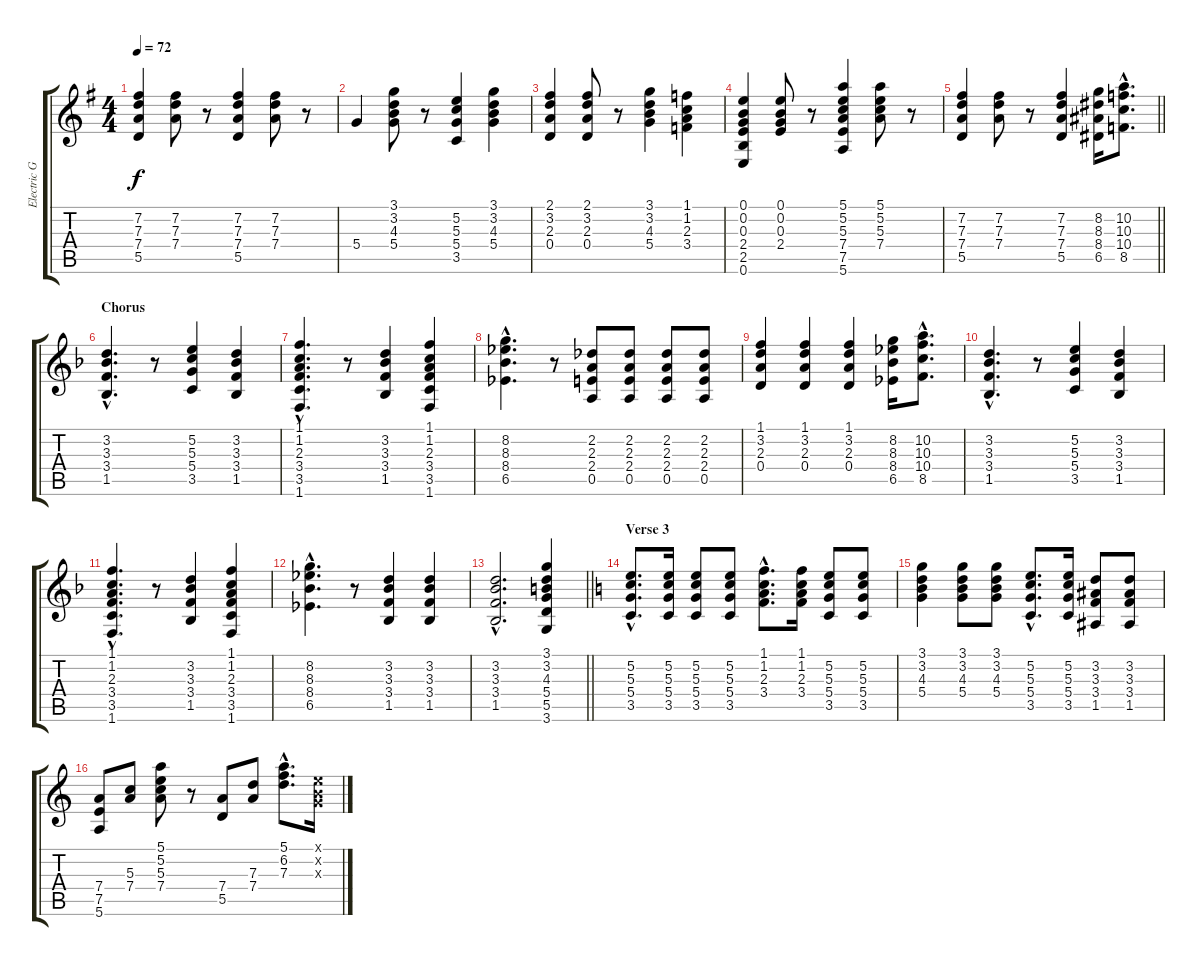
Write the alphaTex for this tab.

\track ("Electric Guitar" "Electric G") {instrument electricguitarclean}
\staff {score tabs}
\tuning (E4 B3 G3 D3 A2 E2) {hide}
\ts (4 4)
\tempo 72
\clef g2
\ks g
(7.2 7.3 7.4 5.5).4{dy f} (7.2 7.3 7.4).8 r.8 (7.2 7.3 7.4 5.5).4 (7.2 7.3 7.4).8 r.8 |
5.4.4 (3.1 3.2 4.3 5.4).8 r.8 (5.2 5.3 5.4 3.5).4 (3.1 3.2 4.3 5.4).4 |
(2.1 3.2 2.3 0.4).4 (2.1 3.2 2.3 0.4).8 r.8 (3.1 3.2 4.3 5.4).4 (1.1 1.2 2.3 3.4).4 |
(0.1 0.2 0.3 2.4 2.5 0.6).4 (0.1 0.2 0.3 2.4).8 r.8 (5.1 5.2 5.3 7.4 7.5 5.6).4 (5.1 5.2 5.3 7.4).8 r.8 |
\barLineRight lightlight
(7.2 7.3 7.4 5.5).4 (7.2 7.3 7.4).8 r.8 (7.2 7.3 7.4 5.5).4 (8.2 8.3 8.4 6.5).16 (10.2{hac} 10.3{hac} 10.4{hac} 8.5{hac}).8{d} |
\section ("" "Chorus")
\ks f
(3.2{hac} 3.3{hac} 3.4{hac} 1.5{hac}).4{d} r.8 (5.2 5.3 5.4 3.5).4 (3.2 3.3 3.4 1.5).4 |
(1.1{hac} 1.2{hac} 2.3{hac} 3.4{hac} 3.5{hac} 1.6{hac}).4{d} r.8 (3.2 3.3 3.4 1.5).4 (1.1 1.2 2.3 3.4 3.5 1.6).4 |
(8.2{hac} 8.3{hac} 8.4{hac} 6.5{hac}).4{d} r.8 (2.2 2.3 2.4 0.5).8 (2.2 2.3 2.4 0.5).8 (2.2 2.3 2.4 0.5).8 (2.2 2.3 2.4 0.5).8 |
(1.1 3.2 2.3 0.4).4 (1.1 3.2 2.3 0.4).4 (1.1 3.2 2.3 0.4).4 (8.2 8.3 8.4 6.5).16 (10.2{hac} 10.3{hac} 10.4{hac} 8.5{hac}).8{d} |
(3.2{hac} 3.3{hac} 3.4{hac} 1.5{hac}).4{d} r.8 (5.2 5.3 5.4 3.5).4 (3.2 3.3 3.4 1.5).4 |
(1.1{hac} 1.2{hac} 2.3{hac} 3.4{hac} 3.5{hac} 1.6{hac}).4{d} r.8 (3.2 3.3 3.4 1.5).4 (1.1 1.2 2.3 3.4 3.5 1.6).4 |
(8.2{hac} 8.3{hac} 8.4{hac} 6.5{hac}).4{d} r.8 (3.2 3.3 3.4 1.5).4 (3.2 3.3 3.4 1.5).4 |
\barLineRight lightlight
(3.2{hac} 3.3{hac} 3.4{hac} 1.5{hac}).2{d} (3.1 3.2 4.3 5.4 5.5 3.6).4 |
\section ("" "Verse 3")
\ks c
(5.2{hac} 5.3{hac} 5.4{hac} 3.5{hac}).8{d} (5.2 5.3 5.4 3.5).16 (5.2 5.3 5.4 3.5).8 (5.2 5.3 5.4 3.5).8 (1.1{hac} 1.2{hac} 2.3{hac} 3.4{hac}).8{d} (1.1 1.2 2.3 3.4).16 (5.2 5.3 5.4 3.5).8 (5.2 5.3 5.4 3.5).8 |
(3.1 3.2 4.3 5.4).4 (3.1 3.2 4.3 5.4).8 (3.1 3.2 4.3 5.4).8 (5.2{hac} 5.3{hac} 5.4{hac} 3.5{hac}).8{d} (5.2 5.3 5.4 3.5).16 (3.2 3.3 3.4 1.5).8 (3.2 3.3 3.4 1.5).8 |
(7.4 7.5 5.6).8 (5.3 7.4).8 (5.1 5.2 5.3 7.4).8 r.8 (7.4 5.5).8 (7.3 7.4).8 (5.1{hac} 6.2{hac} 7.3{hac}).8{d} (0.1{x} 0.2{x} 0.3{x}).16
